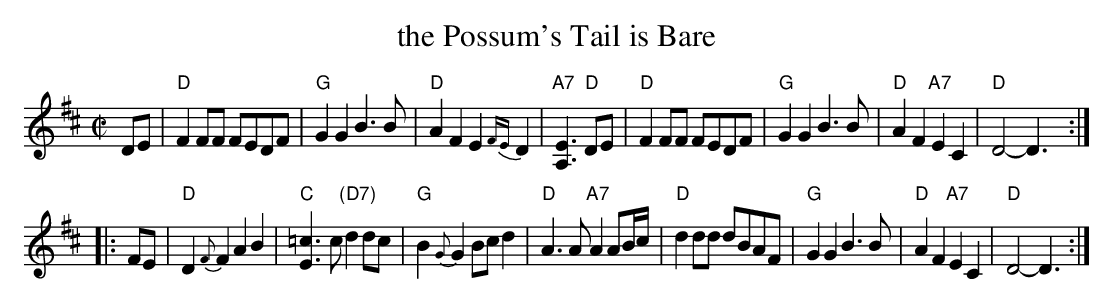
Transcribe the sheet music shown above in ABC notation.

X:1
T:the Possum's Tail is Bare
M:C|
L:1/8
K:D
DE |\
"D"F2 FF FEDF | "G"G2G2 B3B | "D"A2F2 E2{FE}D2 | "A7"[A,3E3] "D"DE |\
"D"F2 FF FEDF | "G"G2G2 B3B | "D"A2F2 "A7"E2C2 | "D"D4- D3 :|
|: FE |\
"D"D2{F}F2 A2B2 | "C"[E3=c3]c "(D7)"d2dc | "G"B2{G}G2 Bc d2 | "D"A3A "A7"A2 AB/c/ |\
"D"d2 dd dBAF | "G"G2G2 B3B | "D"A2F2 "A7"E2C2 | "D"D4- D3 :|
